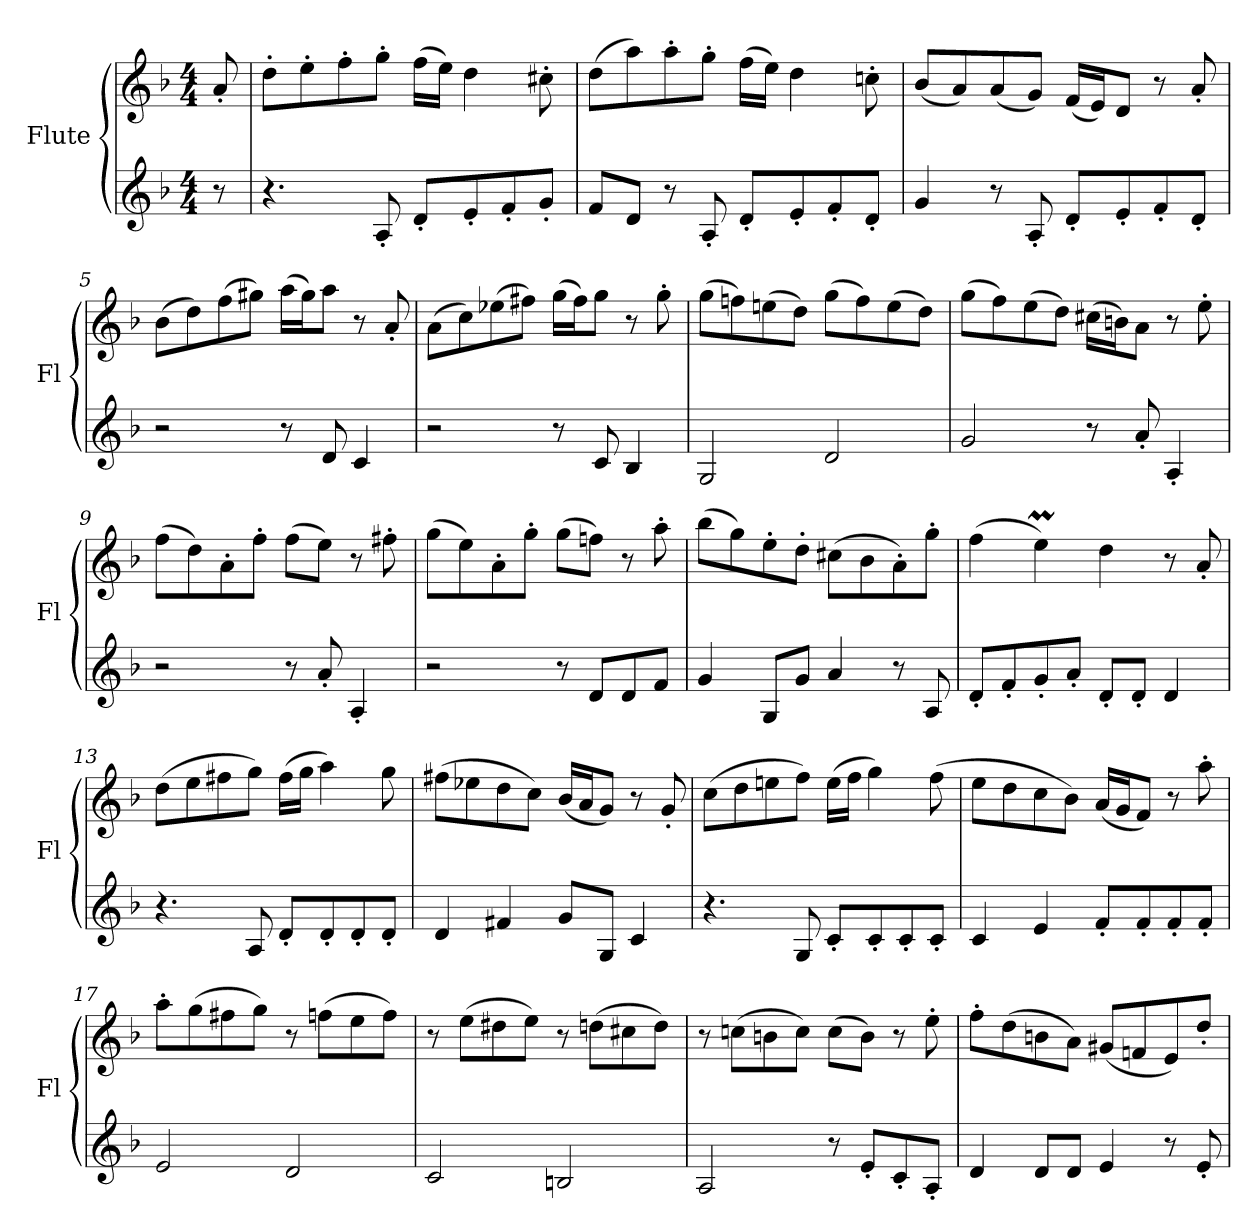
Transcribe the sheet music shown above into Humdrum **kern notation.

**kern	**kern
*part1	*part1
*staff2	*staff1
*I"Flute	*
*I'Fl	*
*clefG2	*clefG2
*k[b-]	*k[b-]
*F:	*F:
*M4/4	*M4/4
*MM130	*MM130
=1	=1
8r	8a'/
=2	=2
4.r	8dd'\L
.	8ee'\
.	8ff'\
8A'/	8gg'\J
8d'/L	(16ff\LL
.	16ee\JJ)
8e'/	4dd\
8f'/	.
8g'/J	8cc#X'\
=3	=3
8f/L	(8dd\L
8d/J	8aa\)
8r	8aa'\
8A'/	8gg'\J
8d'/L	(16ff\LL
.	16ee\JJ)
8e'/	4dd\
8f'/	.
8d'/J	8ccn'\
=4	=4
4g/	(8b-/L
.	8a/)
8r	(8a/
8A'/	8g/J)
8d'/L	(16f/LL
.	16e/J)
8e'/	8d/J
8f'/	8r
8d'/J	8a'/
!!LO:LB:g=z
=5	=5
2r	(8b-\L
.	8dd\)
.	(8ff\
.	8gg#X\J)
8r	(16aa\LL
.	16gg#\J)
8d/	8aa\J
4c/	8r
.	8a'/
=6	=6
2r	(8a\L
.	8cc\)
.	(8ee-X\
.	8ff#X\J)
8r	(16gg\LL
.	16ff#\J)
8c/	8gg\J
4B-/	8r
.	8gg'\
=7	=7
2G/	(8gg\L
.	8ffn\)
.	(8een\
.	8dd\J)
2d/	(8gg\L
.	8ff\)
.	(8ee\
.	8dd\J)
=8	=8
2g/	(8gg\L
.	8ff\)
.	(8ee\
.	8dd\J)
8r	(16cc#X\LL
.	16bn\J)
8a'/	8a\J
4A'/	8r
.	8ee'\
!!LO:LB:g=z
=9	=9
2r	(8ff\L
.	8dd\)
.	8a'\
.	8ff'\J
8r	(8ff\L
8a'/	8ee\J)
4A'/	8r
.	8ff#X'\
=10	=10
2r	(8gg\L
.	8ee\)
.	8a'\
.	8gg'\J
8r	(8gg\L
8d/L	8ffn\J)
8d/	8r
8f/J	8aa'\
=11	=11
4g/	(8bb-\L
.	8gg\)
8G/L	8ee'\
8g/J	8dd'\J
4a/	(8cc#X\L
.	8b-\
8r	8a'\)
8A/	8gg'\J
=12	=12
8d'/L	(4ff\
8f'/	.
8g'/	4eem\)
8a'/J	.
8d'/L	4dd\
8d'/J	.
4d/	8r
.	8a'/
!!LO:LB:g=z
=13	=13
4.r	(8dd\L
.	8ee\
.	8ff#X\
8A/	8gg\J)
8d'/L	(16ff#\LL
.	16gg\JJ
8d'/	4aa\)
8d'/	.
8d'/J	8gg\
=14	=14
4d/	(8ff#X\L
.	8ee-X\
4f#X/	8dd\
.	8cc\J)
8g/L	(16b-/LL
.	16a/J
8G/J	8g/J)
4c/	8r
.	8g'/
=15	=15
4.r	(8cc\L
.	8dd\
.	8een\
8G/	8ff\J)
8c'/L	(16ee\LL
.	16ff\JJ
8c'/	4gg\)
8c'/	.
8c'/J	(8ff\
=16	=16
4c/	8ee\L
.	8dd\
4e/	8cc\
.	8b-\J)
8f'/L	(16a/LL
.	16g/J
8f'/	8f/J)
8f'/	8r
8f'/J	8aa'\
!!LO:PB:g=z
=17	=17
2e/	8aa'\L
.	(8gg\
.	8ff#X\
.	8gg\J)
2d/	8r
.	(8ffn\L
.	8ee\
.	8ff\J)
=18	=18
2c/	8r
.	(8ee\L
.	8dd#X\
.	8ee\J)
2Bn/	8r
.	(8ddn\L
.	8cc#X\
.	8dd\J)
=19	=19
2A/	8r
.	(8ccn\L
.	8bn\
.	8cc\J)
8r	(8cc\L
8e'/L	8b\J)
8c'/	8r
8A'/J	8ee'\
=20	=20
4d/	8ff'\L
.	(8dd\
8d/L	8bn\
8d/J	8a\J)
4e/	(8g#X/L
.	8fn/
8r	8e/)
8e'/	8dd'/J
=	=
*-	*-
